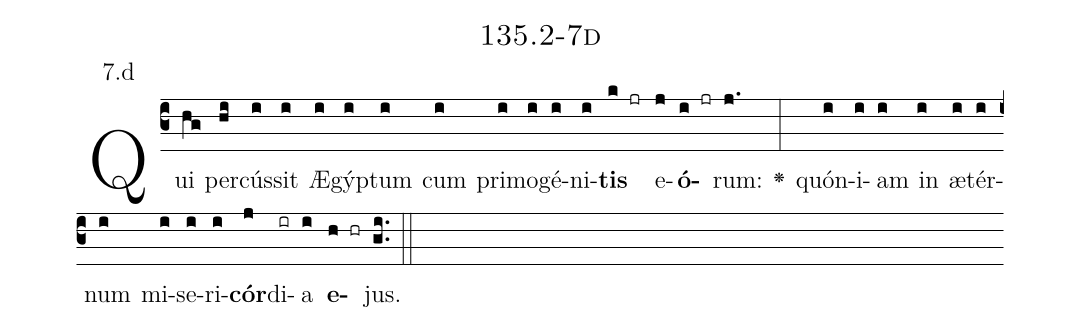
name: 135.2-7d;
annotation: 7.d;
%%
(c3)Qui(hg) per(hi)cús(i)sit(i) Æ(i)gýp(i)tum(i) cum(i) pri(i)mo(i)gé(i)ni(i)<b>tis</b>(k jr) e(j)<b>ó</b>(i jr)rum:(j.) <v>\greheightstar</v>(:) quón(i)i(i)am(i) in(i) æ(i)tér(i)num(i) mi(i)se(i)ri(i)<b>cór</b>(j)di(ir)a(i) <b>e</b>(h hr)jus.(gi..) (::)


%E(i) u(i) o(j) u(i) a(h) e.(gi..) (::)
